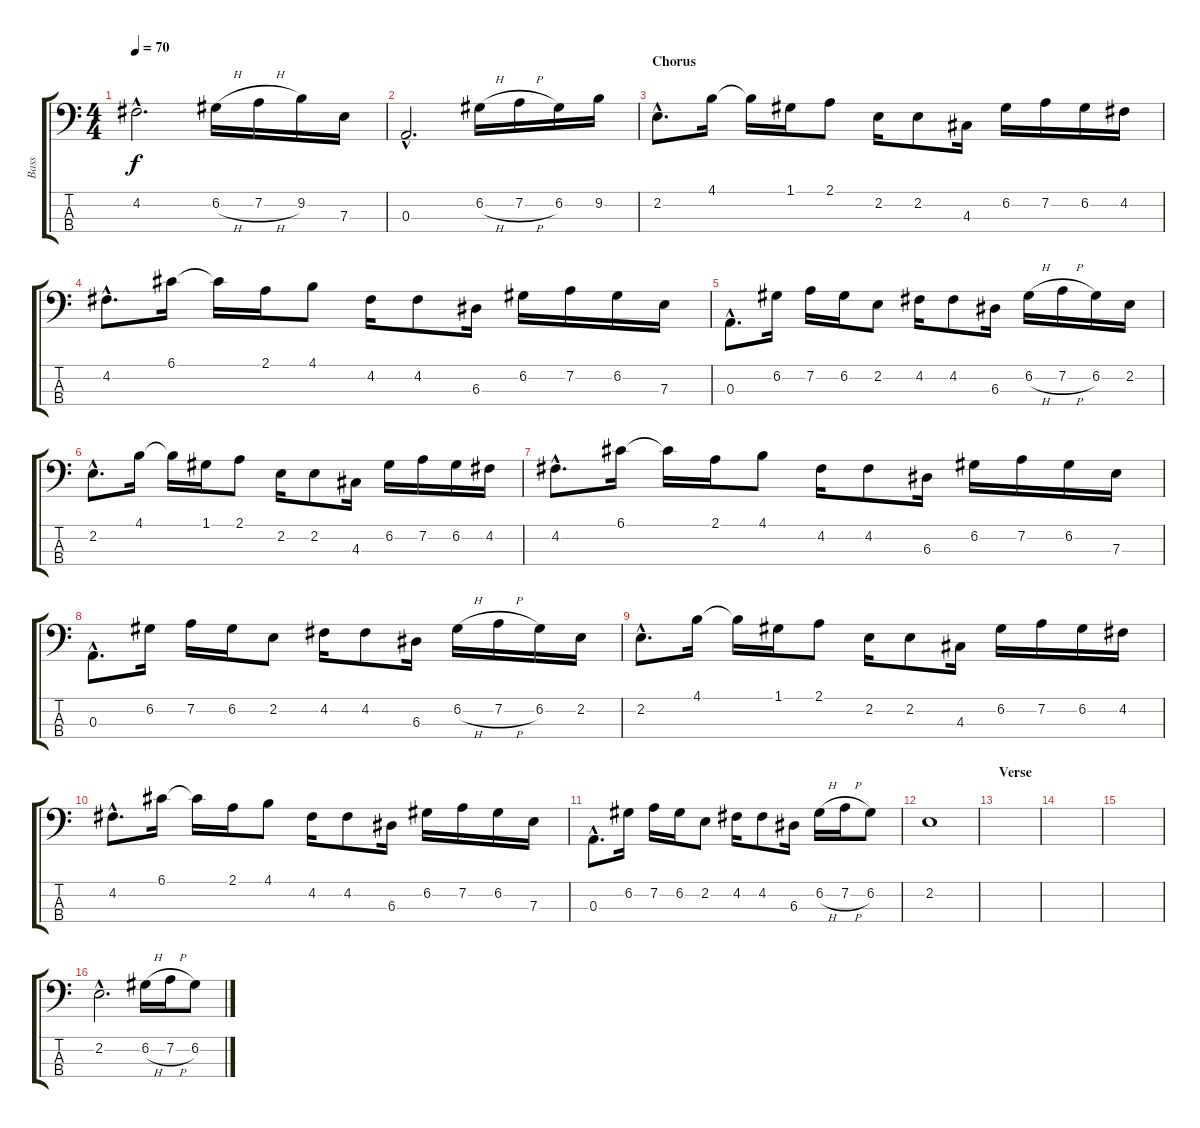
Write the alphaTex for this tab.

\track ("Bass" "Bass") {instrument electricbassfinger}
\staff {score tabs}
\tuning (G2 D2 A1 E1) {hide}
\ts (4 4)
\tempo 70
\clef f4
\ks c
4.2{hac}.2{d dy f} 6.2{h}.16 7.2{h}.16 9.2.16 7.3.16 |
0.3{hac}.2{d} 6.2{h}.16 7.2{h}.16 6.2.16 9.2.16 |
\section ("" "Chorus")
2.2{hac}.8{d} 4.1.16 4.1{t}.16 1.1.16 2.1.8 2.2.16 2.2.8 4.3.16 6.2.16 7.2.16 6.2.16 4.2.16 |
4.2{hac}.8{d} 6.1.16 6.1{t}.16 2.1.16 4.1.8 4.2.16 4.2.8 6.3.16 6.2.16 7.2.16 6.2.16 7.3.16 |
0.3{hac}.8{d} 6.2.16 7.2.16 6.2.16 2.2.8 4.2.16 4.2.8 6.3.16 6.2{h}.16 7.2{h}.16 6.2.16 2.2.16 |
2.2{hac}.8{d} 4.1.16 4.1{t}.16 1.1.16 2.1.8 2.2.16 2.2.8 4.3.16 6.2.16 7.2.16 6.2.16 4.2.16 |
4.2{hac}.8{d} 6.1.16 6.1{t}.16 2.1.16 4.1.8 4.2.16 4.2.8 6.3.16 6.2.16 7.2.16 6.2.16 7.3.16 |
0.3{hac}.8{d} 6.2.16 7.2.16 6.2.16 2.2.8 4.2.16 4.2.8 6.3.16 6.2{h}.16 7.2{h}.16 6.2.16 2.2.16 |
2.2{hac}.8{d} 4.1.16 4.1{t}.16 1.1.16 2.1.8 2.2.16 2.2.8 4.3.16 6.2.16 7.2.16 6.2.16 4.2.16 |
4.2{hac}.8{d} 6.1.16 6.1{t}.16 2.1.16 4.1.8 4.2.16 4.2.8 6.3.16 6.2.16 7.2.16 6.2.16 7.3.16 |
0.3{hac}.8{d} 6.2.16 7.2.16 6.2.16 2.2.8 4.2.16 4.2.8 6.3.16 6.2{h}.16 7.2{h}.16 6.2.8 |
2.2.1 |
\section ("" "Verse")
|
|
|
2.2{hac}.2{d} 6.2{h}.16 7.2{h}.16 6.2.8
